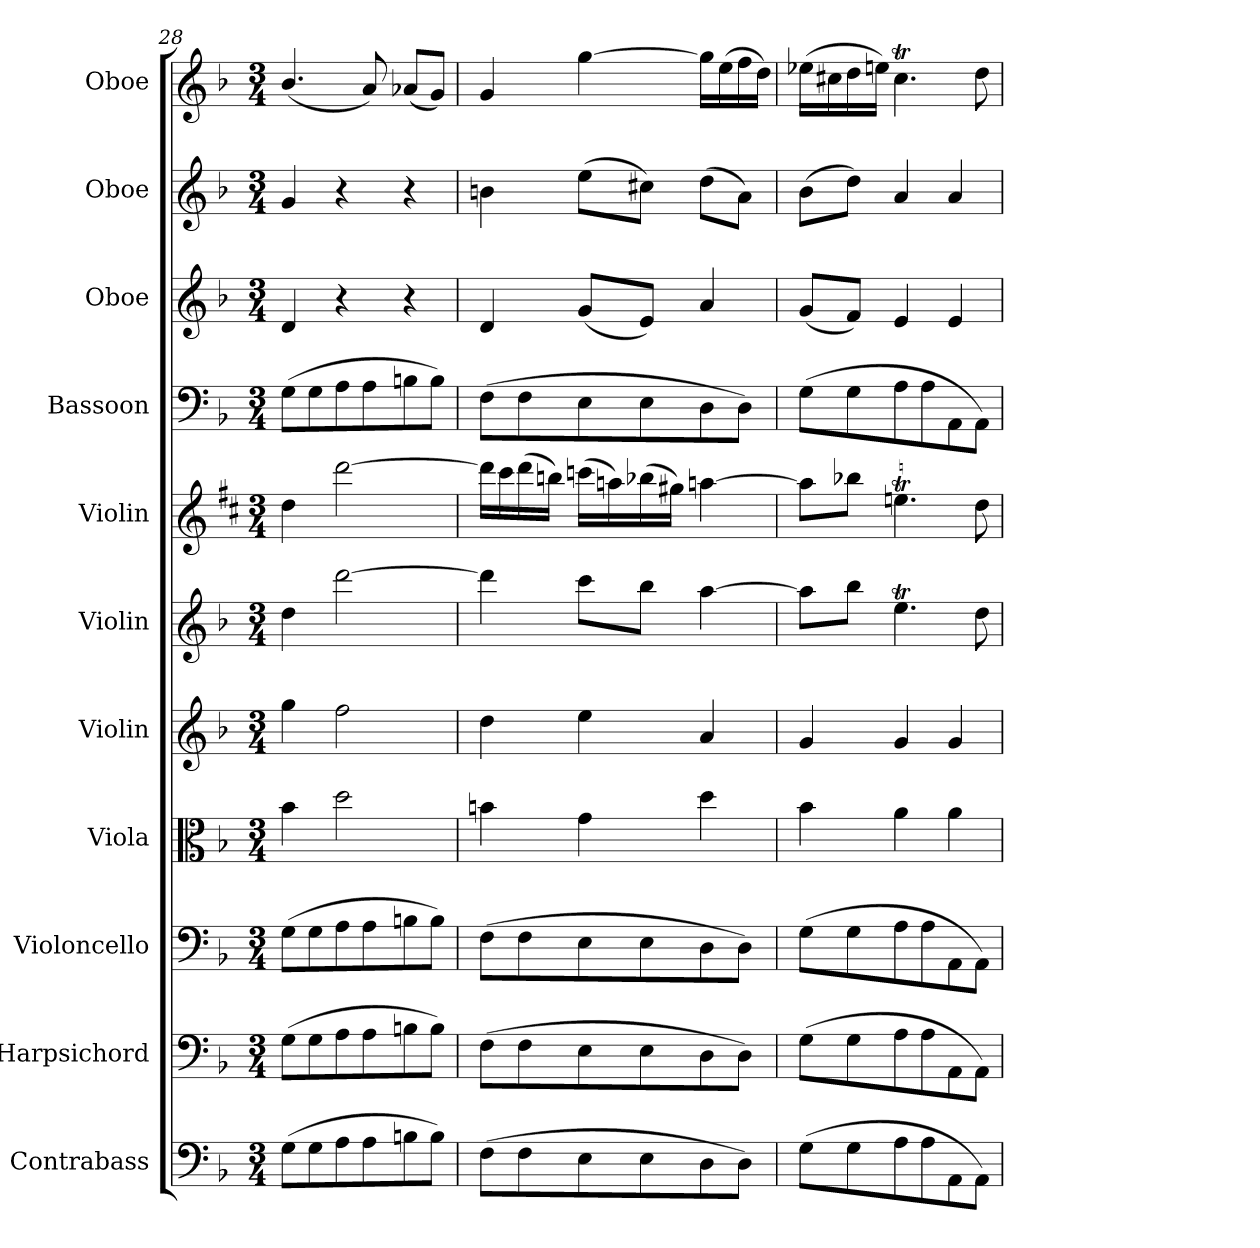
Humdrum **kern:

**kern	**kern	**kern	**kern	**kern	**kern	**kern	**kern	**kern	**kern	**kern
*part11	*part10	*part9	*part8	*part7	*part6	*part5	*part4	*part3	*part2	*part1
*staff11	*staff10	*staff9	*staff8	*staff7	*staff6	*staff5	*staff4	*staff3	*staff2	*staff1
*I"Contrabass	*I"Harpsichord	*I"Violoncello	*I"Viola	*I"Violin	*I"Violin	*I"Violin	*I"Bassoon	*I"Oboe	*I"Oboe	*I"Oboe
*I'Cb	*I'Hpschd	*I'Vc	*I'Vla	*I'Vln	*I'Vln	*I'Vln	*I'Bsn	*I'Ob	*I'Ob	*I'Ob
*clefF4	*clefF4	*clefF4	*clefC3	*clefG2	*clefG2	*clefG2	*clefF4	*clefG2	*clefG2	*clefG2
*ITrd7c12	*	*	*	*	*	*	*	*	*	*
*k[b-]	*k[b-]	*k[b-]	*k[b-]	*k[b-]	*k[b-]	*k[f#c#]	*k[b-]	*k[b-]	*k[b-]	*k[b-]
*d:	*d:	*d:	*d:	*d:	*d:	*b:	*d:	*d:	*d:	*d:
*M3/4	*M3/4	*M3/4	*M3/4	*M3/4	*M3/4	*M3/4	*M3/4	*M3/4	*M3/4	*M3/4
=28	=28	=28	=28	=28	=28	=28	=28	=28	=28	=28
(8GG\L	(8G\L	(8G\L	4b-\	4gg\	4dd\	4dd\	(8G\L	4d/	4g/	(4.b-/
8GG\	8G\	8G\	.	.	.	.	8G\	.	.	.
8AA\	8A\	8A\	2dd\	2ff\	[2ddd\	[2ddd\	8A\	4r	4r	.
8AA\	8A\	8A\	.	.	.	.	8A\	.	.	8a/)
8BBn\	8Bn\	8Bn\	.	.	.	.	8Bn\	4r	4r	(8a-X/L
8BB\J)	8B\J)	8B\J)	.	.	.	.	8B\J)	.	.	8g/J)
=29	=29	=29	=29	=29	=29	=29	=29	=29	=29	=29
(8FF\L	(8F\L	(8F\L	4bn\	4dd\	4ddd\]	16ddd\LL]	(8F\L	4d/	4bn\	4g/
.	.	.	.	.	.	16ccc#\	.	.	.	.
8FF\	8F\	8F\	.	.	.	(16ddd\	8F\	.	.	.
.	.	.	.	.	.	16bbn\JJ)	.	.	.	.
8EE\	8E\	8E\	4g\	4ee\	8ccc\L	(16cccn\LL	8E\	(8g/L	(8ee\L	[4gg\
.	.	.	.	.	.	16aan\)	.	.	.	.
8EE\	8E\	8E\	.	.	8bb-\J	(16bb-X\	8E\	8e/J)	8cc#X\J)	.
.	.	.	.	.	.	16gg#X\JJ)	.	.	.	.
8DD\	8D\	8D\	4dd\	4a/	[4aa\	[4aan\	8D\	4a/	(8dd\L	16gg\LL]
.	.	.	.	.	.	.	.	.	.	(16ee\
8DD\J)	8D\J)	8D\J)	.	.	.	.	8D\J)	.	8a\J)	16ff\
.	.	.	.	.	.	.	.	.	.	16dd\JJ)
=30	=30	=30	=30	=30	=30	=30	=30	=30	=30	=30
(8GG\L	(8G\L	(8G\L	4b-\	4g/	8aa\L]	8aa\L]	(8G\L	(8g/L	(8b-\L	(16ee-X\LL
.	.	.	.	.	.	.	.	.	.	16cc#X\
8GG\	8G\	8G\	.	.	8bb-\J	8bb-X\J	8G\	8f/J)	8dd\J)	16dd\
.	.	.	.	.	.	.	.	.	.	16een\JJ)
8AA\	8A\	8A\	4a\	4g/	4.eet\	4.eent\	8A\	4e/	4a/	4.cc#t\
8AA\	8A\	8A\	.	.	.	.	8A\	.	.	.
8AAA\	8AA\	8AA\	4a\	4g/	.	.	8AA\	4e/	4a/	.
8AAA\J)	8AA\J)	8AA\J)	.	.	8dd\	8dd\	8AA\J)	.	.	8dd\
=	=	=	=	=	=	=	=	=	=	=
*-	*-	*-	*-	*-	*-	*-	*-	*-	*-	*-
